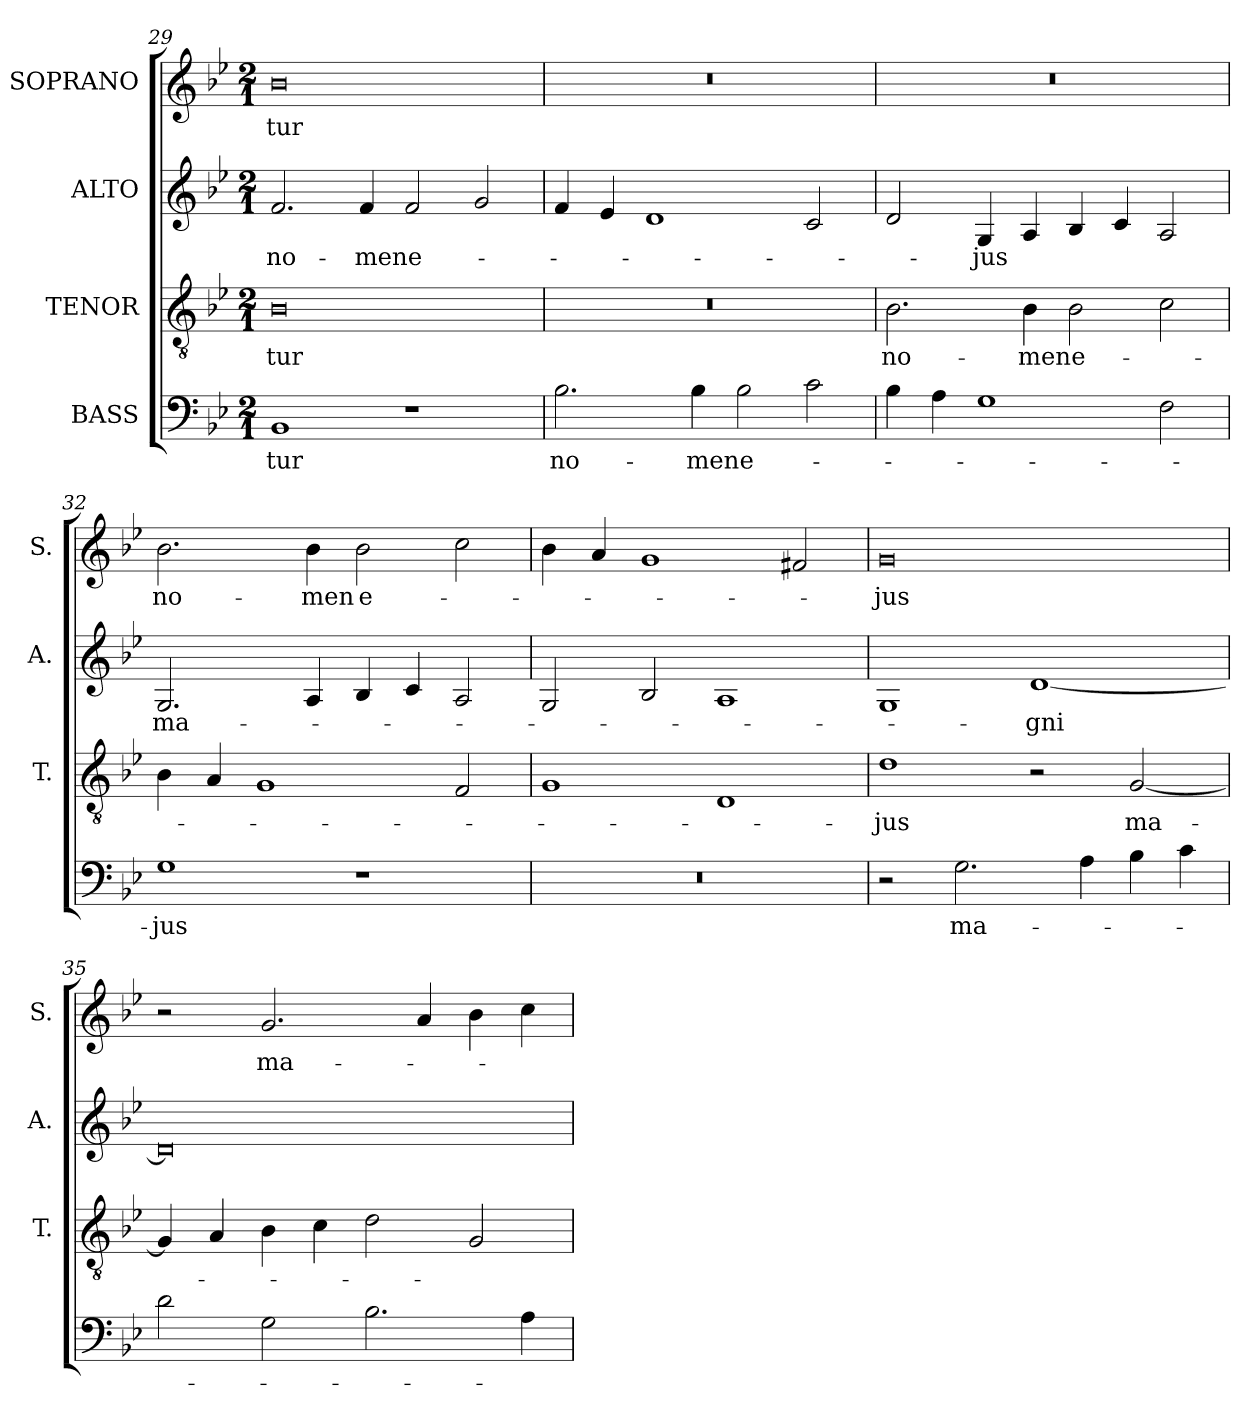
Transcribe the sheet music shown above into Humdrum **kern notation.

**kern	**text	**kern	**text	**kern	**text	**kern	**text
*part4	*part4	*part3	*part3	*part2	*part2	*part1	*part1
*staff4	*staff4	*staff3	*staff3	*staff2	*staff2	*staff1	*staff1
*I"BASS	*	*I"TENOR	*	*I"ALTO	*	*I"SOPRANO	*
*	*	*I'T.	*	*I'A.	*	*I'S.	*
*clefF4	*	*clefGv2	*	*clefG2	*	*clefG2	*
*	*	*ITrd7c12	*	*	*	*	*
*k[b-e-]	*	*k[b-e-]	*	*k[b-e-]	*	*k[b-e-]	*
*B-:	*	*B-:	*	*B-:	*	*B-:	*
*M2/1	*	*M2/1	*	*M2/1	*	*M2/1	*
=29	=29	=29	=29	=29	=29	=29	=29
!	!LO:LY:b:color=#000000	!	!	!	!	!	!
!	!	!	!LO:LY:b:color=#000000	!	!	!	!
!	!	!	!	!	!LO:LY:b:color=#000000	!	!
!	!	!	!	!	!	!	!LO:LY:b:color=#000000
1BB-i	-tur	0BB-i	-tur	2.fi/	no-	0b-i	-tur
!	!	!	!	!	!LO:LY:b:color=#000000	!	!
.	.	.	.	4fi/	-men	.	.
!	!	!	!	!	!LO:LY:b:color=#000000	!	!
1r	.	.	.	2fi/	e-	.	.
.	.	.	.	2gi/	.	.	.
=30	=30	=30	=30	=30	=30	=30	=30
!	!LO:LY:b:color=#000000	!LO:N:vis=1	!	!	!	!LO:N:vis=1	!
2.B-i\	no-	0r	.	4fi/	.	0r	.
.	.	.	.	4e-i/	.	.	.
.	.	.	.	1di	.	.	.
!	!LO:LY:b:color=#000000	!	!	!	!	!	!
4B-i\	-men	.	.	.	.	.	.
!	!LO:LY:b:color=#000000	!	!	!	!	!	!
2B-i\	e-	.	.	.	.	.	.
2ci\	.	.	.	2ci/	.	.	.
=31	=31	=31	=31	=31	=31	=31	=31
!	!	!	!LO:LY:b:color=#000000	!	!	!LO:N:vis=1	!
4B-i\	.	2.BB-i\	no-	2di/	.	0r	.
4Ai\	.	.	.	.	.	.	.
!	!	!	!	!	!LO:LY:b:color=#000000	!	!
1Gi	.	.	.	4Gi/	-jus	.	.
!	!	!	!LO:LY:b:color=#000000	!	!	!	!
.	.	4BB-i\	-men	4Ai/	.	.	.
!	!	!	!LO:LY:b:color=#000000	!	!	!	!
.	.	2BB-i\	e-	4B-i/	.	.	.
.	.	.	.	4ci/	.	.	.
2Fi\	.	2Ci\	.	2Ai/	.	.	.
=32	=32	=32	=32	=32	=32	=32	=32
!	!LO:LY:b:color=#000000	!	!	!	!	!	!
!	!	!	!	!	!LO:LY:b:color=#000000	!	!
!	!	!	!	!	!	!	!LO:LY:b:color=#000000
1Gi	-jus	4BB-i\	.	2.Gi/	ma-	2.b-i\	no-
.	.	4AAi/	.	.	.	.	.
.	.	1GGi	.	.	.	.	.
!	!	!	!	!	!	!	!LO:LY:b:color=#000000
.	.	.	.	4Ai/	.	4b-i\	-men
!	!	!	!	!	!	!	!LO:LY:b:color=#000000
1r	.	.	.	4B-i/	.	2b-i\	e-
.	.	.	.	4ci/	.	.	.
.	.	2FFi/	.	2Ai/	.	2cci\	.
!!LO:LB:g=z
=33	=33	=33	=33	=33	=33	=33	=33
!LO:N:vis=1	!	!	!	!	!	!	!
0r	.	1GGi	.	2Gi/	.	4b-i\	.
.	.	.	.	.	.	4ai/	.
.	.	.	.	2B-i/	.	1gi	.
.	.	1DDi	.	1Ai	.	.	.
.	.	.	.	.	.	2f#Xi/	.
=34	=34	=34	=34	=34	=34	=34	=34
!	!	!	!LO:LY:b:color=#000000	!	!	!	!
!	!	!	!	!	!	!	!LO:LY:b:color=#000000
2r	.	1Di	-jus	1Gi	.	0gi	-jus
!	!LO:LY:b:color=#000000	!	!	!	!	!	!
2.Gi\	ma-	.	.	.	.	.	.
!	!	!	!	!	!LO:LY:b:color=#000000	!	!
.	.	2r	.	[1di	-gni	.	.
4Ai\	.	.	.	.	.	.	.
!	!	!	!LO:LY:b:color=#000000	!	!	!	!
4B-i\	.	[2GGi/	ma-	.	.	.	.
4ci\	.	.	.	.	.	.	.
=35	=35	=35	=35	=35	=35	=35	=35
2di\	.	4GGi/]	.	0di]	.	2r	.
.	.	4AAi/	.	.	.	.	.
!	!	!	!	!	!	!	!LO:LY:b:color=#000000
2Gi\	.	4BB-i\	.	.	.	2.gi/	ma-
.	.	4Ci\	.	.	.	.	.
2.B-i\	.	2Di\	.	.	.	.	.
.	.	.	.	.	.	4ai/	.
.	.	2GGi/	.	.	.	4b-i\	.
4Ai\	.	.	.	.	.	4cci\	.
=	=	=	=	=	=	=	=
*-	*-	*-	*-	*-	*-	*-	*-
